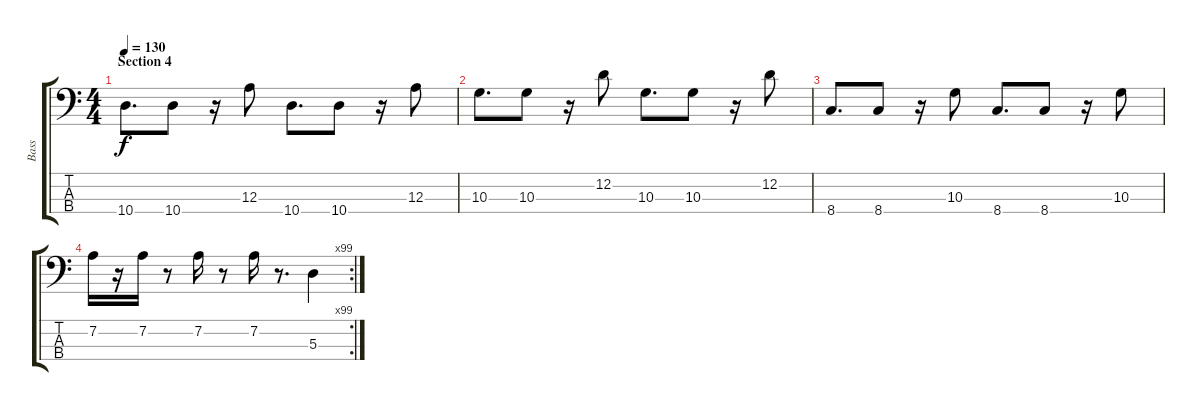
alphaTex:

\track ("Bass" "Bass") {instrument electricbassfinger}
\staff {score tabs}
\tuning (G2 D2 A1 E1) {hide}
\ts (4 4)
\section ("" "Section 4")
\tempo 130
\clef f4
\ks c
10.4.8{d dy f} 10.4.8 r.16 12.3.8 10.4.8{d} 10.4.8 r.16 12.3.8 |
10.3.8{d} 10.3.8 r.16 12.2.8 10.3.8{d} 10.3.8 r.16 12.2.8 |
8.4.8{d} 8.4.8 r.16 10.3.8 8.4.8{d} 8.4.8 r.16 10.3.8 |
\rc 99
7.2.16 r.16 7.2.16 r.8 7.2.16 r.8 7.2.16 r.8{d} 5.3.4
